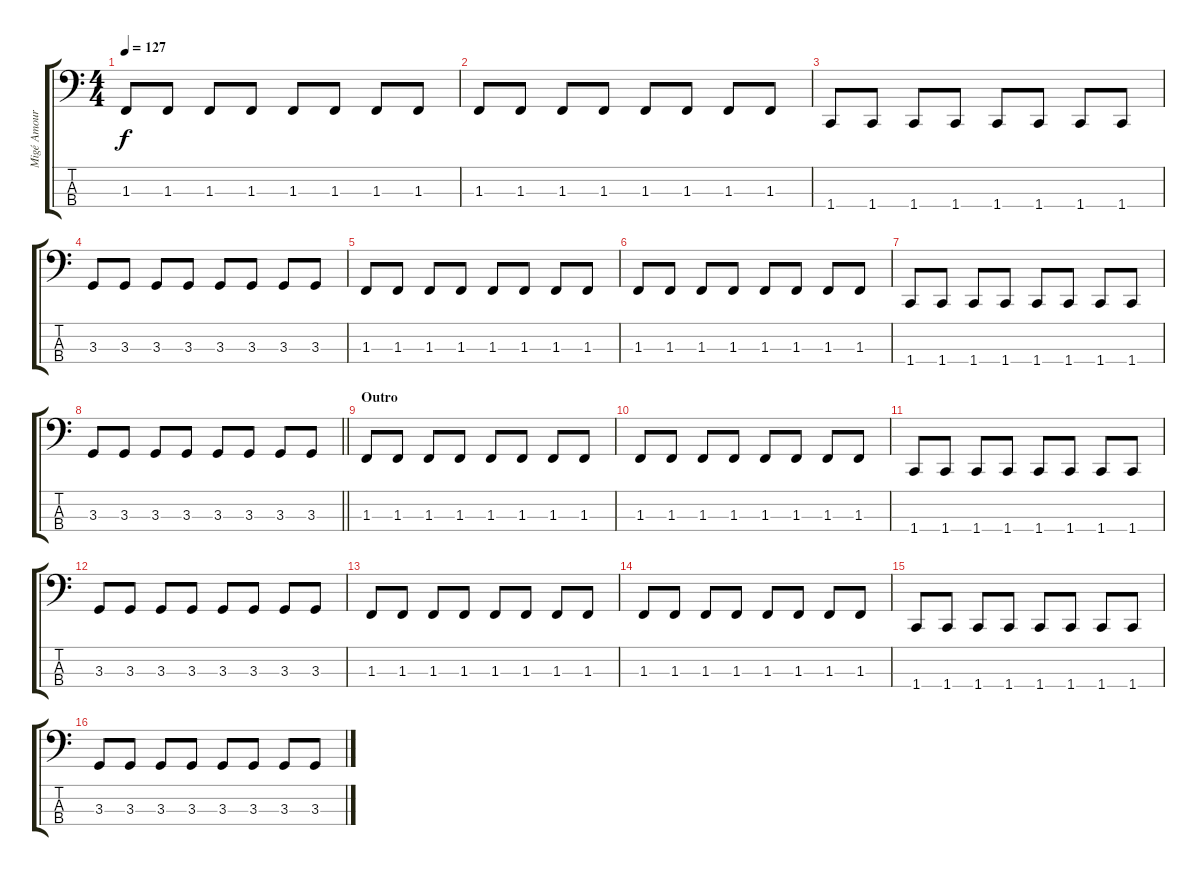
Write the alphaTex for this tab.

\track ("Migé Amour (Bass)" "Migé Amour") {instrument electricbassfinger}
\staff {score tabs}
\tuning (D2 A1 E1 B0) {hide}
\ts (4 4)
\tempo 127
\clef f4
\ks c
1.3.8{dy f} 1.3.8 1.3.8 1.3.8 1.3.8 1.3.8 1.3.8 1.3.8 |
1.3.8 1.3.8 1.3.8 1.3.8 1.3.8 1.3.8 1.3.8 1.3.8 |
1.4.8 1.4.8 1.4.8 1.4.8 1.4.8 1.4.8 1.4.8 1.4.8 |
3.3.8 3.3.8 3.3.8 3.3.8 3.3.8 3.3.8 3.3.8 3.3.8 |
1.3.8 1.3.8 1.3.8 1.3.8 1.3.8 1.3.8 1.3.8 1.3.8 |
1.3.8 1.3.8 1.3.8 1.3.8 1.3.8 1.3.8 1.3.8 1.3.8 |
1.4.8 1.4.8 1.4.8 1.4.8 1.4.8 1.4.8 1.4.8 1.4.8 |
\barLineRight lightlight
3.3.8 3.3.8 3.3.8 3.3.8 3.3.8 3.3.8 3.3.8 3.3.8 |
\section ("" "Outro")
1.3.8 1.3.8 1.3.8 1.3.8 1.3.8 1.3.8 1.3.8 1.3.8 |
1.3.8 1.3.8 1.3.8 1.3.8 1.3.8 1.3.8 1.3.8 1.3.8 |
1.4.8 1.4.8 1.4.8 1.4.8 1.4.8 1.4.8 1.4.8 1.4.8 |
3.3.8 3.3.8 3.3.8 3.3.8 3.3.8 3.3.8 3.3.8 3.3.8 |
1.3.8 1.3.8 1.3.8 1.3.8 1.3.8 1.3.8 1.3.8 1.3.8 |
1.3.8 1.3.8 1.3.8 1.3.8 1.3.8 1.3.8 1.3.8 1.3.8 |
1.4.8 1.4.8 1.4.8 1.4.8 1.4.8 1.4.8 1.4.8 1.4.8 |
3.3.8 3.3.8 3.3.8 3.3.8 3.3.8 3.3.8 3.3.8 3.3.8
